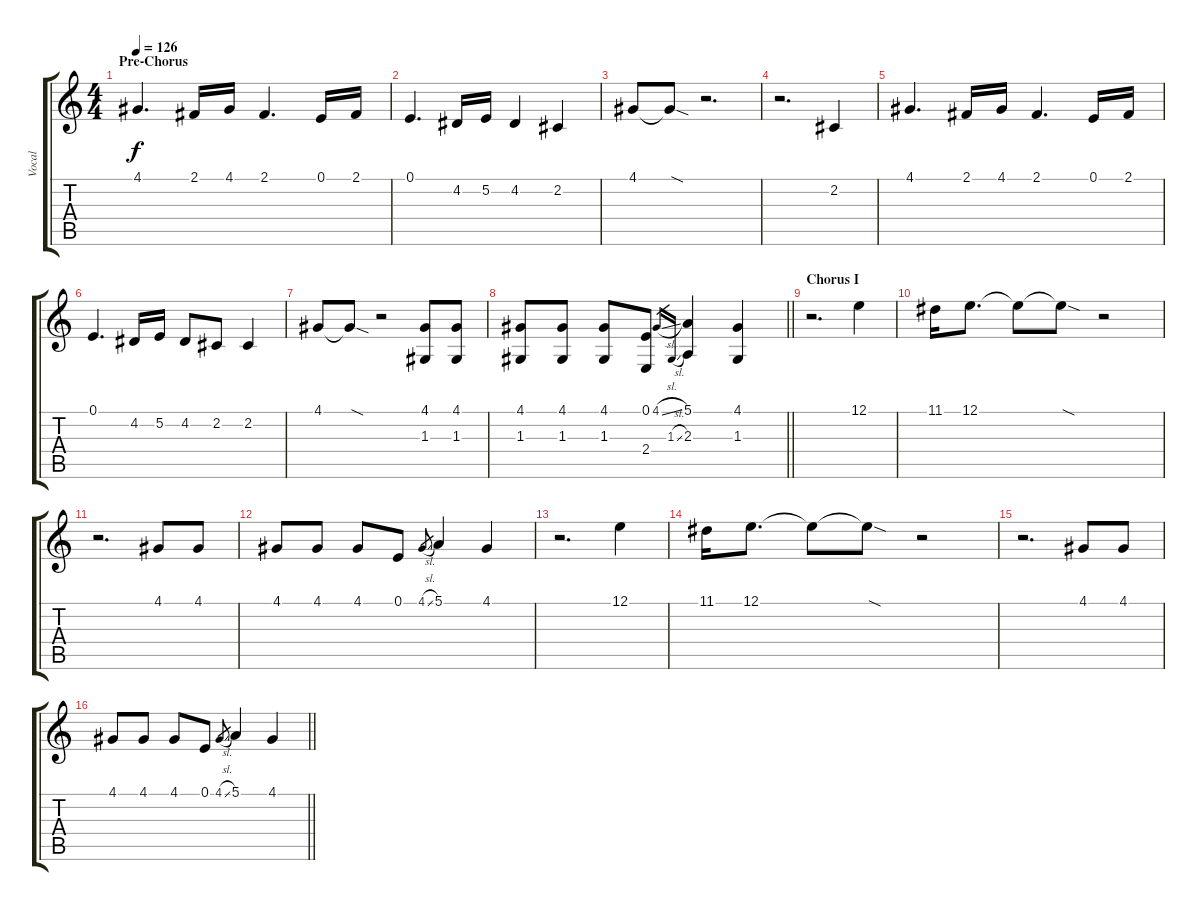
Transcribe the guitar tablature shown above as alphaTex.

\track ("Vocal" "Vocal") {instrument lead2sawtooth}
\staff {score tabs}
\tuning (E4 B3 G3 D3 A2 E2) {hide}
\ts (4 4)
\section ("" "Pre-Chorus")
\tempo 126
\clef g2
\ks c
4.1.4{d dy f} 2.1.16 4.1.16 2.1.4{d} 0.1.16 2.1.16 |
0.1.4{d} 4.2.16 5.2.16 4.2.4 2.2.4 |
4.1.8 4.1{sod t}.8 r.2{d} |
r.2{d} 2.2.4 |
4.1.4{d} 2.1.16 4.1.16 2.1.4{d} 0.1.16 2.1.16 |
0.1.4{d} 4.2.16 5.2.16 4.2.8 2.2.8 2.2.4 |
4.1.8 4.1{sod t}.8 r.2 (4.1 1.3).8 (4.1 1.3).8 |
\barLineRight lightlight
(4.1 1.3).8 (4.1 1.3).8 (4.1 1.3).8 (0.1 2.4).8 4.1{sl}.16{gr} 1.3{sl}.16{gr} (5.1 2.3).4 (4.1 1.3).4 |
\section ("" "Chorus I")
r.2{d} 12.1.4 |
11.1.16 12.1.8{d} 12.1{t}.8 12.1{sod t}.8 r.2 |
r.2{d} 4.1.8 4.1.8 |
4.1.8 4.1.8 4.1.8 0.1.8 4.1{sl}.8{gr} 5.1.4 4.1.4 |
r.2{d} 12.1.4 |
11.1.16 12.1.8{d} 12.1{t}.8 12.1{sod t}.8 r.2 |
r.2{d} 4.1.8 4.1.8 |
\barLineRight lightlight
4.1.8 4.1.8 4.1.8 0.1.8 4.1{sl}.8{gr} 5.1.4 4.1.4
